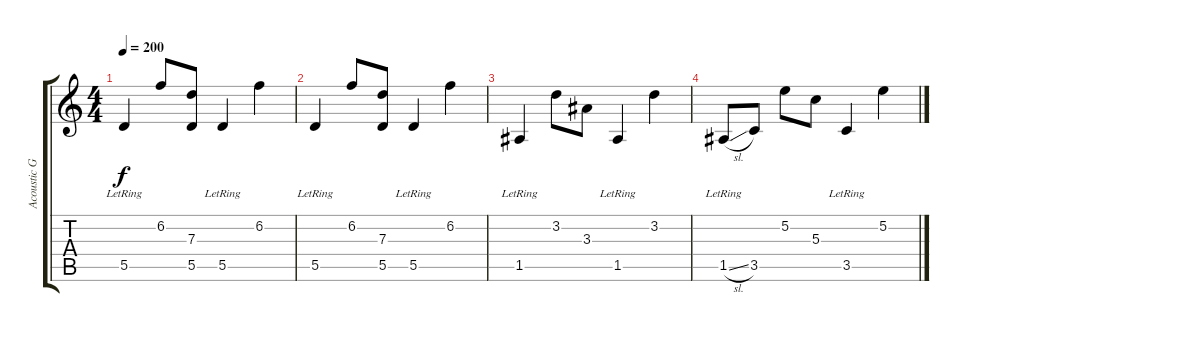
\track ("Acoustic Guitar 1" "Acoustic G") {instrument acousticguitarsteel}
\staff {score tabs}
\tuning (E4 B3 G3 D3 A2 E2) {hide}
\ts (4 4)
\tempo 200
\clef g2
\ks c
5.5{lr}.4{dy f} 6.2.8 (7.3 5.5).8 5.5{lr}.4 6.2.4 |
5.5{lr}.4 6.2.8 (7.3 5.5).8 5.5{lr}.4 6.2.4 |
1.5{lr}.4 3.2.8 3.3.8 1.5{lr}.4 3.2.4 |
1.5{sl lr}.8 3.5.8 5.2.8 5.3.8 3.5{lr}.4 5.2.4
